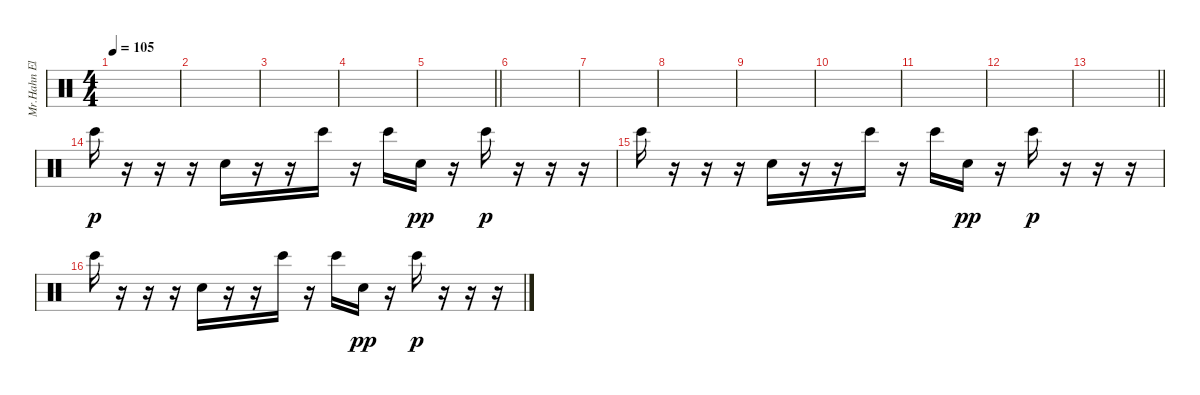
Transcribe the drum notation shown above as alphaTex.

\track ("Mr.Hahn Elettronic Drums" "Mr.Hahn El") {instrument percussion}
\staff {score}
\articulation defaults
\ts (4 4)
\tempo 105
\clef neutral
\ks c
|
|
|
|
\barLineRight lightlight
|
|
|
|
|
|
|
|
\barLineRight lightlight
|
"Bongo High (hit)".16{dy p} r.16 r.16 r.16 "Hand Clap (hit)".16 r.16 r.16 "Bongo High (hit)".16 r.16 "Bongo High (hit)".16 "Hand Clap (hit)".16{dy pp} r.16 "Bongo High (hit)".16{dy p} r.16 r.16 r.16 |
"Bongo High (hit)".16 r.16 r.16 r.16 "Hand Clap (hit)".16 r.16 r.16 "Bongo High (hit)".16 r.16 "Bongo High (hit)".16 "Hand Clap (hit)".16{dy pp} r.16 "Bongo High (hit)".16{dy p} r.16 r.16 r.16 |
"Bongo High (hit)".16 r.16 r.16 r.16 "Hand Clap (hit)".16 r.16 r.16 "Bongo High (hit)".16 r.16 "Bongo High (hit)".16 "Hand Clap (hit)".16{dy pp} r.16 "Bongo High (hit)".16{dy p} r.16 r.16 r.16
